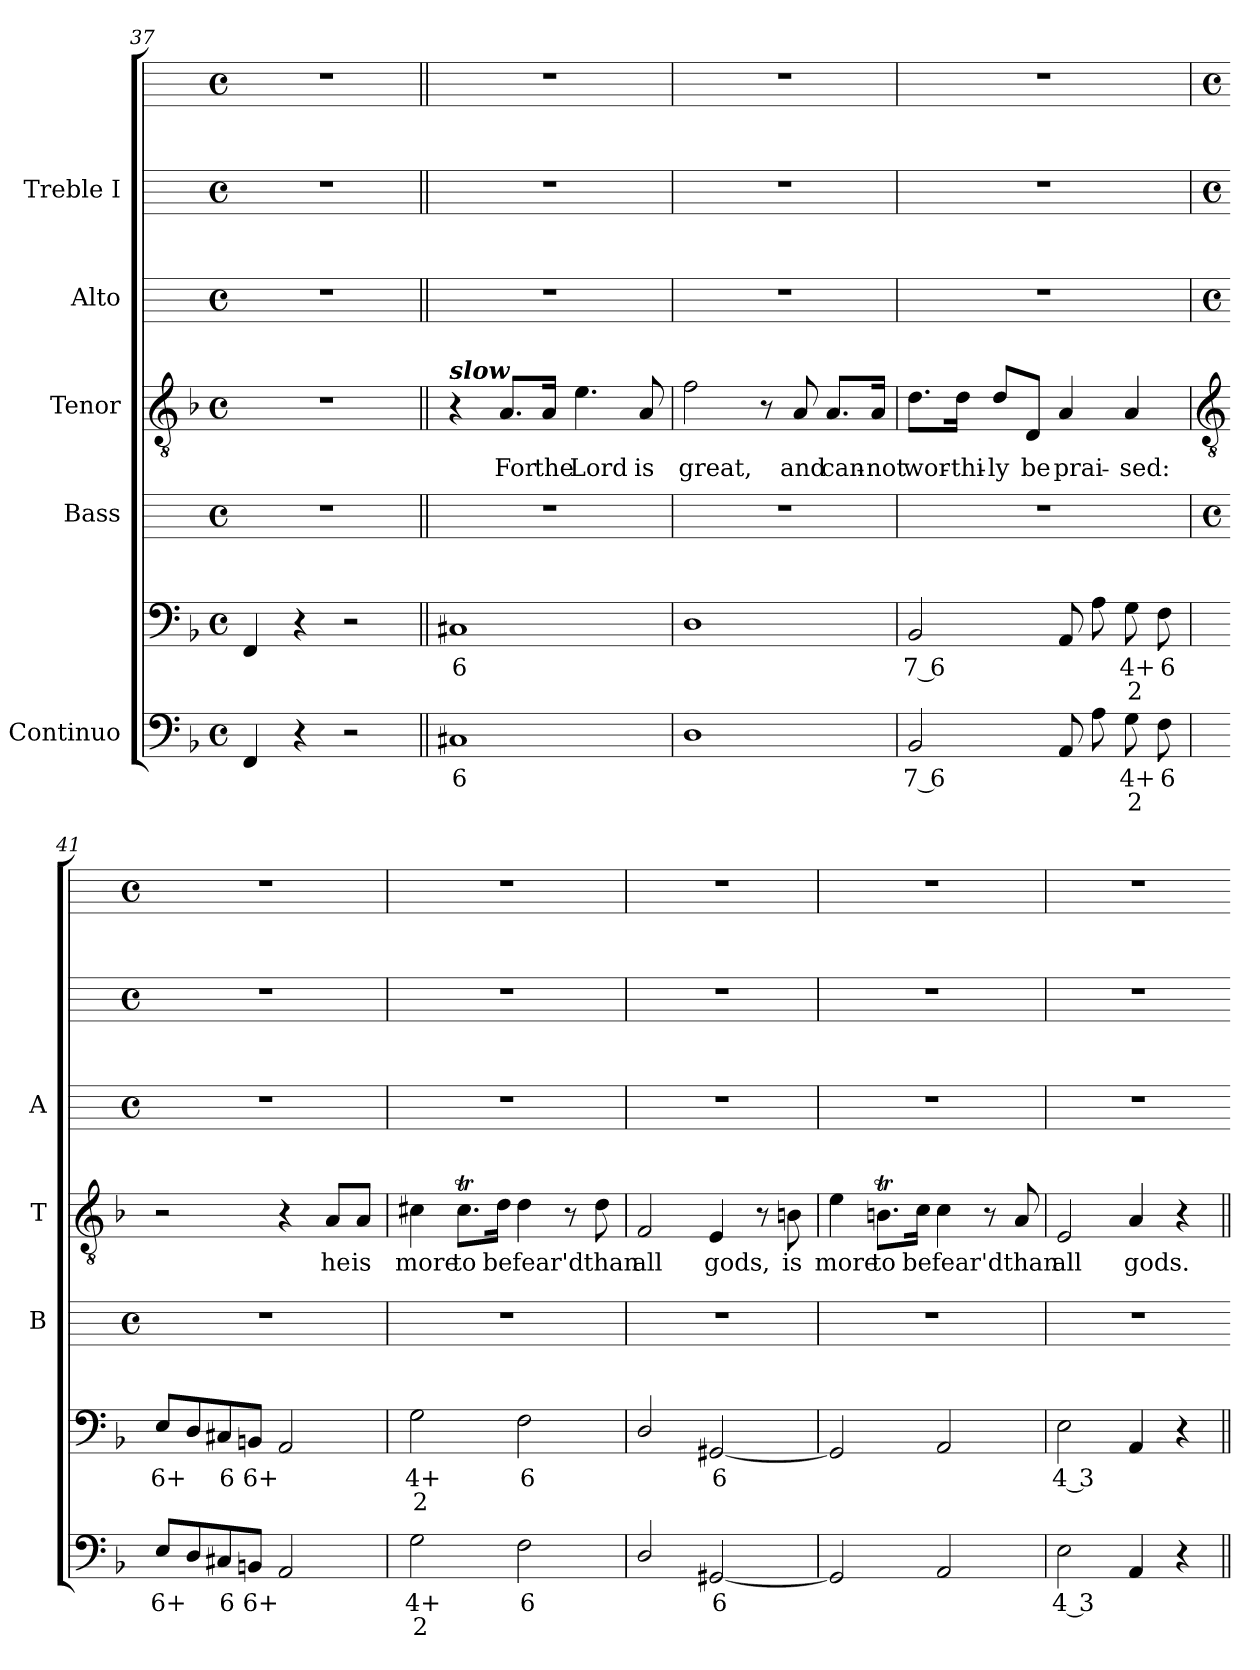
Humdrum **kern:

**kern	**text	**text	**kern	**text	**text	**kern	**kern	**text	**kern	**kern	**kern
*part5	*part5	*part5	*part5	*part5	*part5	*part4	*part3	*part3	*part2	*part1	*part1
*staff7	*staff7	*staff7	*staff6	*staff6	*staff6	*staff5	*staff4	*staff4	*staff3	*staff2	*staff1
*I"Continuo	*	*	*	*	*	*I"Bass	*I"Tenor	*	*I"Alto	*I"Treble I	*
*	*	*	*	*	*	*I'B	*I'T	*	*I'A	*	*
*	*	*	*clefF4	*	*	*	*clefGv2	*	*	*	*
*k[b-]	*	*	*k[b-]	*	*	*	*k[b-]	*	*	*	*
*F:	*	*	*F:	*	*	*	*F:	*	*	*	*
*M4/4	*	*	*M4/4	*	*	*M4/4	*M4/4	*	*M4/4	*M4/4	*M4/4
*met(c)	*	*	*met(c)	*	*	*met(c)	*met(c)	*	*met(c)	*met(c)	*met(c)
=37	=37	=37	=37	=37	=37	=37	=37	=37	=37	=37	=37
4FF	.	.	4FF	.	.	1r	1r	.	1r	1r	1r
4r	.	.	4r	.	.	.	.	.	.	.	.
2r	.	.	2r	.	.	.	.	.	.	.	.
=38||	=38||	=38||	=38||	=38||	=38||	=38||	=38||	=38||	=38||	=38||	=38||
!	!	!	!	!	!	!	!LO:TX:a:Bi:t=slow	!	!	!	!
!	!LO:LY:b	!	!	!LO:LY:b	!	!	!	!	!	!	!
1C#X	6	.	1C#X	6	.	1r	4r	.	1r	1r	1r
!	!	!	!	!	!	!	!	!LO:LY:b	!	!	!
.	.	.	.	.	.	.	8.A/L	For	.	.	.
!	!	!	!	!	!	!	!	!LO:LY:b	!	!	!
.	.	.	.	.	.	.	16A/Jk	the	.	.	.
!	!	!	!	!	!	!	!	!LO:LY:b	!	!	!
.	.	.	.	.	.	.	4.e	Lord	.	.	.
!	!	!	!	!	!	!	!	!LO:LY:b	!	!	!
.	.	.	.	.	.	.	8A	is	.	.	.
=39	=39	=39	=39	=39	=39	=39	=39	=39	=39	=39	=39
!	!	!	!	!	!	!	!	!LO:LY:b	!	!	!
1D	.	.	1D	.	.	1r	2f	great,	1r	1r	1r
.	.	.	.	.	.	.	8r	.	.	.	.
!	!	!	!	!	!	!	!	!LO:LY:b	!	!	!
.	.	.	.	.	.	.	8A	and	.	.	.
!	!	!	!	!	!	!	!	!LO:LY:b	!	!	!
.	.	.	.	.	.	.	8.A/L	can-	.	.	.
!	!	!	!	!	!	!	!	!LO:LY:b	!	!	!
.	.	.	.	.	.	.	16A/Jk	-not	.	.	.
=40	=40	=40	=40	=40	=40	=40	=40	=40	=40	=40	=40
!	!LO:LY:b	!	!	!LO:LY:b	!	!	!	!LO:LY:b	!	!	!
2BB-	7 6	.	2BB-	7 6	.	1r	8.d\L	wor-	1r	1r	1r
!	!	!	!	!	!	!	!	!LO:LY:b	!	!	!
.	.	.	.	.	.	.	16d\Jk	-thi-	.	.	.
!	!	!	!	!	!	!	!	!LO:LY:b	!	!	!
.	.	.	.	.	.	.	8d/L	-ly	.	.	.
!	!	!	!	!	!	!	!	!LO:LY:b	!	!	!
.	.	.	.	.	.	.	8D/J	be	.	.	.
!	!	!	!	!	!	!	!	!LO:LY:b	!	!	!
8AAL	.	.	8AAL	.	.	.	4A	prai-	.	.	.
8A	.	.	8A	.	.	.	.	.	.	.	.
!	!LO:LY:b	!LO:LY:b	!	!LO:LY:b	!LO:LY:b	!	!	!LO:LY:b	!	!	!
8G	4+	2	8G	4+	2	.	4A	-sed:	.	.	.
!	!LO:LY:b	!	!	!LO:LY:b	!	!	!	!	!	!	!
8F	6	.	8F	6	.	.	.	.	.	.	.
!!LO:LB:g=z
=41	=41	=41	=41	=41	=41	=41	=41	=41	=41	=41	=41
*	*	*	*	*	*	*	*clefGv2	*	*	*	*
*	*	*	*	*	*	*M4/4	*	*	*M4/4	*M4/4	*M4/4
*	*	*	*	*	*	*met(c)	*	*	*met(c)	*met(c)	*met(c)
!	!LO:LY:b	!	!	!LO:LY:b	!	!	!	!	!	!	!
8EL	6+	.	8EL	6+	.	1r	2r	.	1r	1r	1r
8D	.	.	8D	.	.	.	.	.	.	.	.
!	!LO:LY:b	!	!	!LO:LY:b	!	!	!	!	!	!	!
8C#X	6	.	8C#X	6	.	.	.	.	.	.	.
!	!LO:LY:b	!	!	!LO:LY:b	!	!	!	!	!	!	!
8BBnJ	6+	.	8BBnJ	6+	.	.	.	.	.	.	.
2AA	.	.	2AA	.	.	.	4r	.	.	.	.
!	!	!	!	!	!	!	!	!LO:LY:b	!	!	!
.	.	.	.	.	.	.	8A/L	he	.	.	.
!	!	!	!	!	!	!	!	!LO:LY:b	!	!	!
.	.	.	.	.	.	.	8A/J	is	.	.	.
=42	=42	=42	=42	=42	=42	=42	=42	=42	=42	=42	=42
!	!LO:LY:b	!LO:LY:b	!	!LO:LY:b	!LO:LY:b	!	!	!LO:LY:b	!	!	!
2G	4+	2	2G	4+	2	1r	4c#X	more	1r	1r	1r
!	!	!	!	!	!	!	!	!LO:LY:b	!	!	!
.	.	.	.	.	.	.	8.c#t\L	to	.	.	.
!	!	!	!	!	!	!	!	!LO:LY:b	!	!	!
.	.	.	.	.	.	.	16d\Jk	be	.	.	.
!	!LO:LY:b	!	!	!LO:LY:b	!	!	!	!LO:LY:b	!	!	!
2F	6	.	2F	6	.	.	4d	fear'd	.	.	.
.	.	.	.	.	.	.	8r	.	.	.	.
!	!	!	!	!	!	!	!	!LO:LY:b	!	!	!
.	.	.	.	.	.	.	8d	than	.	.	.
=43	=43	=43	=43	=43	=43	=43	=43	=43	=43	=43	=43
!	!	!	!	!	!	!	!	!LO:LY:b	!	!	!
2D/	.	.	2D/	.	.	1r	2F	all	1r	1r	1r
!	!LO:LY:b	!	!	!LO:LY:b	!	!	!	!LO:LY:b	!	!	!
[2GG#X	6	.	[2GG#X	6	.	.	4E	gods,	.	.	.
.	.	.	.	.	.	.	8r	.	.	.	.
!	!	!	!	!	!	!	!	!LO:LY:b	!	!	!
.	.	.	.	.	.	.	8Bn	is	.	.	.
=44	=44	=44	=44	=44	=44	=44	=44	=44	=44	=44	=44
!	!	!	!	!	!	!	!	!LO:LY:b	!	!	!
2GG#]	.	.	2GG#]	.	.	1r	4e	more	1r	1r	1r
!	!	!	!	!	!	!	!	!LO:LY:b	!	!	!
.	.	.	.	.	.	.	8.Bnt\L	to	.	.	.
!	!	!	!	!	!	!	!	!LO:LY:b	!	!	!
.	.	.	.	.	.	.	16c\Jk	be	.	.	.
!	!	!	!	!	!	!	!	!LO:LY:b	!	!	!
2AA	.	.	2AA	.	.	.	4c	fear'd	.	.	.
.	.	.	.	.	.	.	8r	.	.	.	.
!	!	!	!	!	!	!	!	!LO:LY:b	!	!	!
.	.	.	.	.	.	.	8A/	than	.	.	.
=45	=45	=45	=45	=45	=45	=45	=45	=45	=45	=45	=45
!	!LO:LY:b	!	!	!LO:LY:b	!	!	!	!LO:LY:b	!	!	!
2E	4 3	.	2E	4 3	.	1r	2E	all	1r	1r	1r
!	!	!	!	!	!	!	!	!LO:LY:b	!	!	!
4AA	.	.	4AA	.	.	.	4A/	gods.	.	.	.
4r	.	.	4r	.	.	.	4r	.	.	.	.
=||	=	=	=||	=	=	=	=||	=	=	=	=
*-	*-	*-	*-	*-	*-	*-	*-	*-	*-	*-	*-
